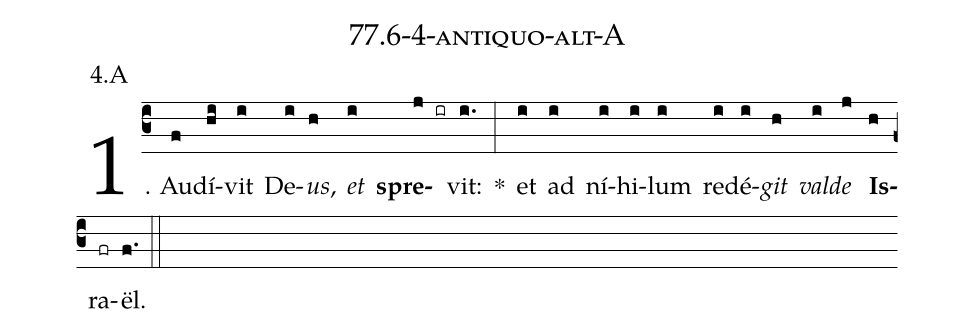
name: 77.6-4-antiquo-alt-A;
annotation: 4.A;
%%
(c3)1. Au(f)dí(hi)vit(i) De(i)<i>us</i>,(h) <i>et</i>(i) <b>spre</b>(j ir)vit:(i.) *(:) et(i) ad(i) ní(i)hi(i)lum(i) red(i)é(i)<i>git</i>(h) <i>val</i>(i)<i>de</i>(j) <b>Is</b>(h)ra(fr)ël.(f.) (::)


%E(i) u(h) o(i) u(j) a(h) e.(f.) (::)
